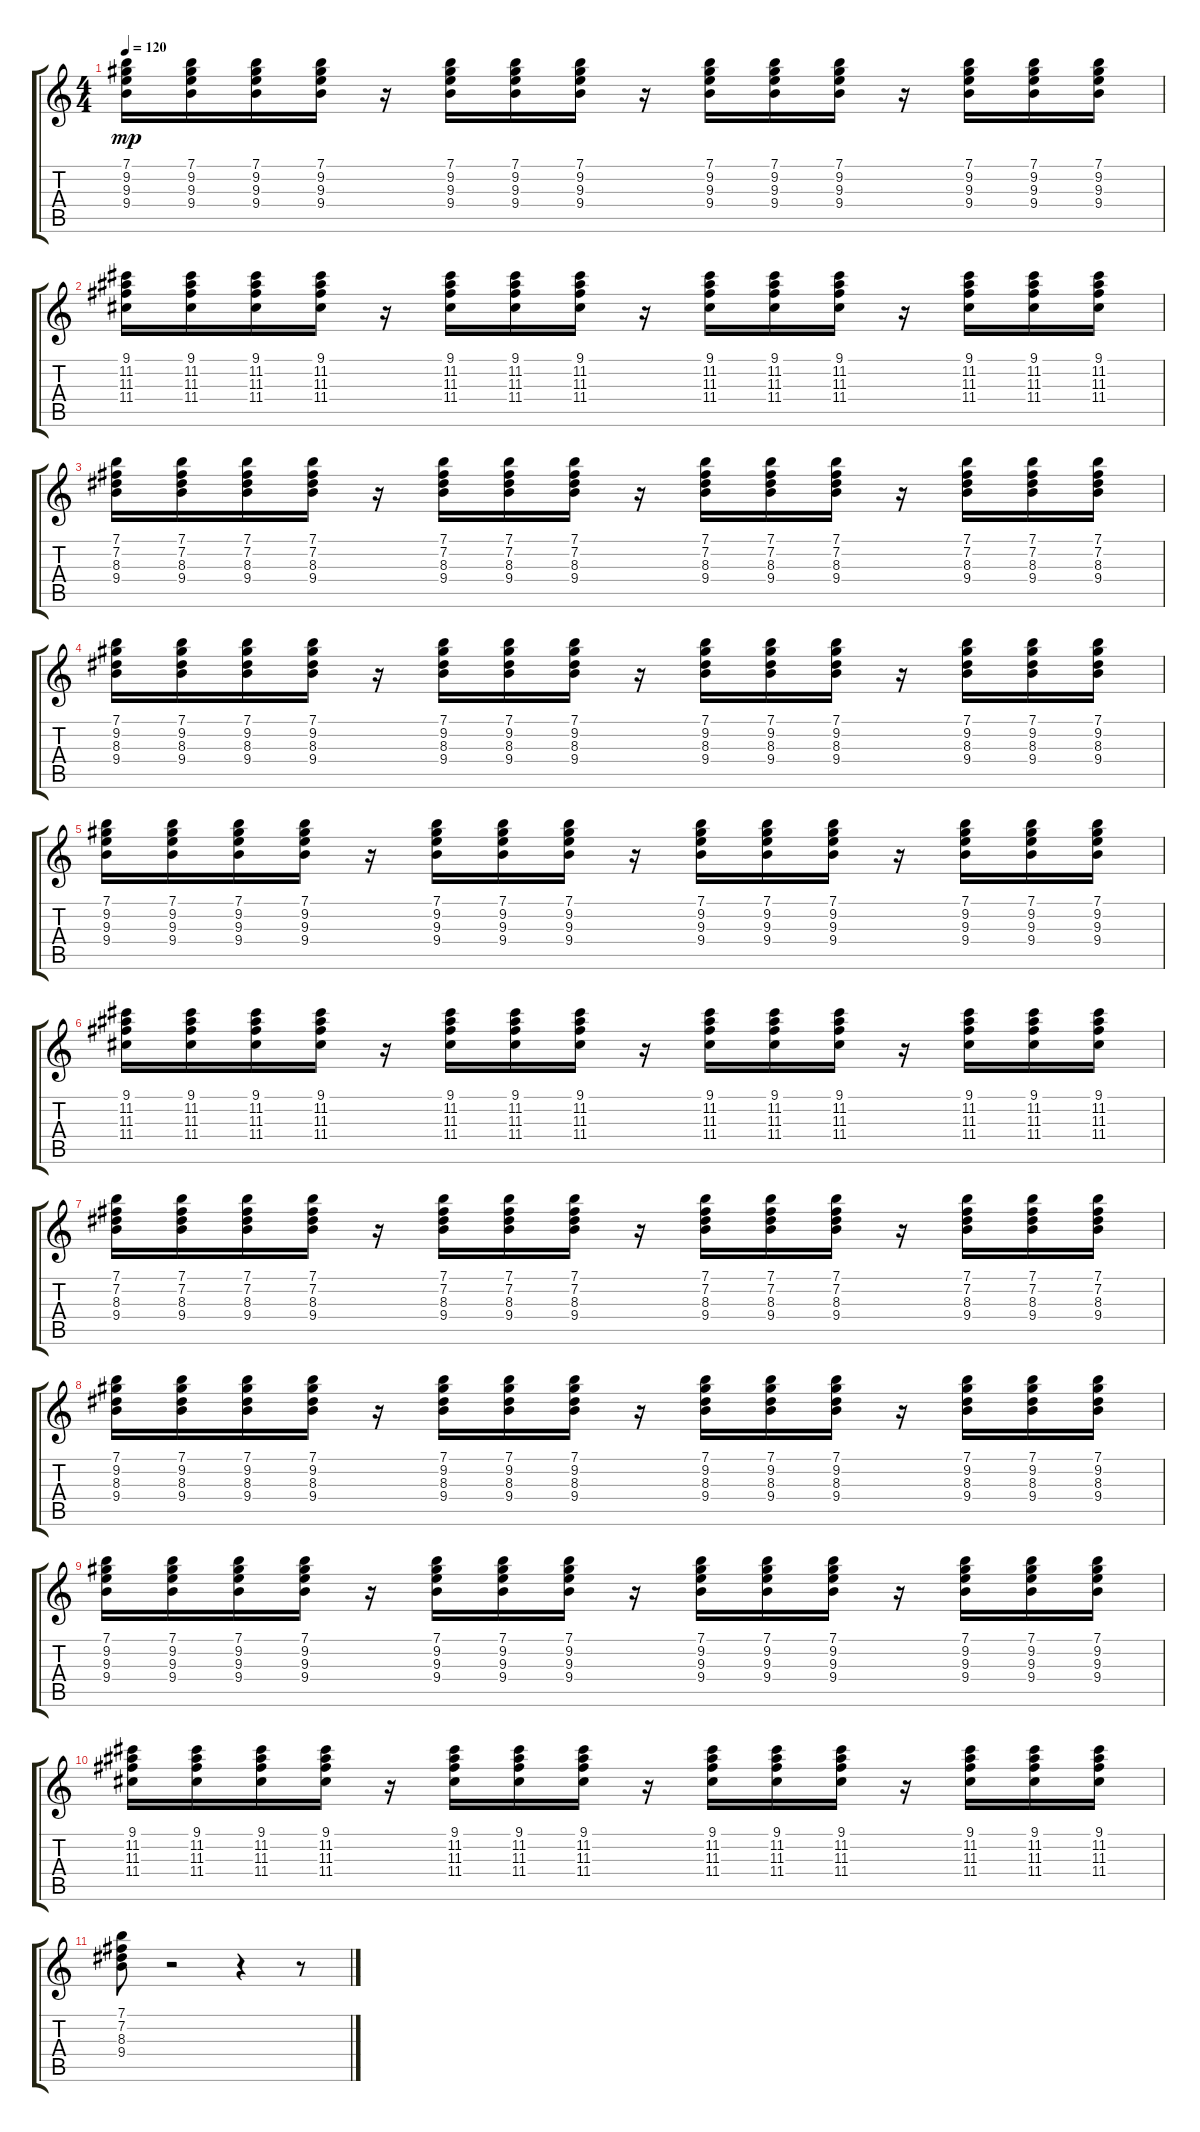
\track "" {instrument acousticguitarnylon}
\staff {score tabs}
\tuning (E4 B3 G3 D3 A2 E2) {hide}
\ts (4 4)
\tempo 120
\clef g2
\ks c
(7.1 9.2 9.3 9.4).16{dy mp} (7.1 9.2 9.3 9.4).16 (7.1 9.2 9.3 9.4).16 (7.1 9.2 9.3 9.4).16 r.16 (7.1 9.2 9.3 9.4).16 (7.1 9.2 9.3 9.4).16 (7.1 9.2 9.3 9.4).16 r.16 (7.1 9.2 9.3 9.4).16 (7.1 9.2 9.3 9.4).16 (7.1 9.2 9.3 9.4).16 r.16 (7.1 9.2 9.3 9.4).16 (7.1 9.2 9.3 9.4).16 (7.1 9.2 9.3 9.4).16 |
(9.1 11.2 11.3 11.4).16 (9.1 11.2 11.3 11.4).16 (9.1 11.2 11.3 11.4).16 (9.1 11.2 11.3 11.4).16 r.16 (9.1 11.2 11.3 11.4).16 (9.1 11.2 11.3 11.4).16 (9.1 11.2 11.3 11.4).16 r.16 (9.1 11.2 11.3 11.4).16 (9.1 11.2 11.3 11.4).16 (9.1 11.2 11.3 11.4).16 r.16 (9.1 11.2 11.3 11.4).16 (9.1 11.2 11.3 11.4).16 (9.1 11.2 11.3 11.4).16 |
(7.1 7.2 8.3 9.4).16 (7.1 7.2 8.3 9.4).16 (7.1 7.2 8.3 9.4).16 (7.1 7.2 8.3 9.4).16 r.16 (7.1 7.2 8.3 9.4).16 (7.1 7.2 8.3 9.4).16 (7.1 7.2 8.3 9.4).16 r.16 (7.1 7.2 8.3 9.4).16 (7.1 7.2 8.3 9.4).16 (7.1 7.2 8.3 9.4).16 r.16 (7.1 7.2 8.3 9.4).16 (7.1 7.2 8.3 9.4).16 (7.1 7.2 8.3 9.4).16 |
(7.1 9.2 8.3 9.4).16 (7.1 9.2 8.3 9.4).16 (7.1 9.2 8.3 9.4).16 (7.1 9.2 8.3 9.4).16 r.16 (7.1 9.2 8.3 9.4).16 (7.1 9.2 8.3 9.4).16 (7.1 9.2 8.3 9.4).16 r.16 (7.1 9.2 8.3 9.4).16 (7.1 9.2 8.3 9.4).16 (7.1 9.2 8.3 9.4).16 r.16 (7.1 9.2 8.3 9.4).16 (7.1 9.2 8.3 9.4).16 (7.1 9.2 8.3 9.4).16 |
(7.1 9.2 9.3 9.4).16 (7.1 9.2 9.3 9.4).16 (7.1 9.2 9.3 9.4).16 (7.1 9.2 9.3 9.4).16 r.16 (7.1 9.2 9.3 9.4).16 (7.1 9.2 9.3 9.4).16 (7.1 9.2 9.3 9.4).16 r.16 (7.1 9.2 9.3 9.4).16 (7.1 9.2 9.3 9.4).16 (7.1 9.2 9.3 9.4).16 r.16 (7.1 9.2 9.3 9.4).16 (7.1 9.2 9.3 9.4).16 (7.1 9.2 9.3 9.4).16 |
(9.1 11.2 11.3 11.4).16 (9.1 11.2 11.3 11.4).16 (9.1 11.2 11.3 11.4).16 (9.1 11.2 11.3 11.4).16 r.16 (9.1 11.2 11.3 11.4).16 (9.1 11.2 11.3 11.4).16 (9.1 11.2 11.3 11.4).16 r.16 (9.1 11.2 11.3 11.4).16 (9.1 11.2 11.3 11.4).16 (9.1 11.2 11.3 11.4).16 r.16 (9.1 11.2 11.3 11.4).16 (9.1 11.2 11.3 11.4).16 (9.1 11.2 11.3 11.4).16 |
(7.1 7.2 8.3 9.4).16 (7.1 7.2 8.3 9.4).16 (7.1 7.2 8.3 9.4).16 (7.1 7.2 8.3 9.4).16 r.16 (7.1 7.2 8.3 9.4).16 (7.1 7.2 8.3 9.4).16 (7.1 7.2 8.3 9.4).16 r.16 (7.1 7.2 8.3 9.4).16 (7.1 7.2 8.3 9.4).16 (7.1 7.2 8.3 9.4).16 r.16 (7.1 7.2 8.3 9.4).16 (7.1 7.2 8.3 9.4).16 (7.1 7.2 8.3 9.4).16 |
(7.1 9.2 8.3 9.4).16 (7.1 9.2 8.3 9.4).16 (7.1 9.2 8.3 9.4).16 (7.1 9.2 8.3 9.4).16 r.16 (7.1 9.2 8.3 9.4).16 (7.1 9.2 8.3 9.4).16 (7.1 9.2 8.3 9.4).16 r.16 (7.1 9.2 8.3 9.4).16 (7.1 9.2 8.3 9.4).16 (7.1 9.2 8.3 9.4).16 r.16 (7.1 9.2 8.3 9.4).16 (7.1 9.2 8.3 9.4).16 (7.1 9.2 8.3 9.4).16 |
(7.1 9.2 9.3 9.4).16 (7.1 9.2 9.3 9.4).16 (7.1 9.2 9.3 9.4).16 (7.1 9.2 9.3 9.4).16 r.16 (7.1 9.2 9.3 9.4).16 (7.1 9.2 9.3 9.4).16 (7.1 9.2 9.3 9.4).16 r.16 (7.1 9.2 9.3 9.4).16 (7.1 9.2 9.3 9.4).16 (7.1 9.2 9.3 9.4).16 r.16 (7.1 9.2 9.3 9.4).16 (7.1 9.2 9.3 9.4).16 (7.1 9.2 9.3 9.4).16 |
(9.1 11.2 11.3 11.4).16 (9.1 11.2 11.3 11.4).16 (9.1 11.2 11.3 11.4).16 (9.1 11.2 11.3 11.4).16 r.16 (9.1 11.2 11.3 11.4).16 (9.1 11.2 11.3 11.4).16 (9.1 11.2 11.3 11.4).16 r.16 (9.1 11.2 11.3 11.4).16 (9.1 11.2 11.3 11.4).16 (9.1 11.2 11.3 11.4).16 r.16 (9.1 11.2 11.3 11.4).16 (9.1 11.2 11.3 11.4).16 (9.1 11.2 11.3 11.4).16 |
(7.1 7.2 8.3 9.4).8 r.2 r.4 r.8
